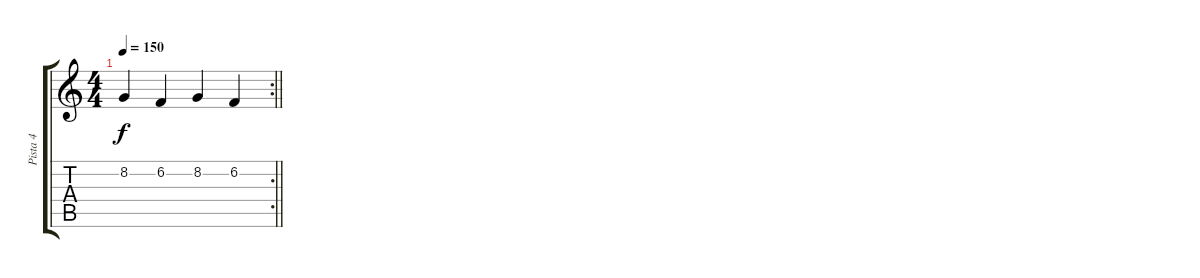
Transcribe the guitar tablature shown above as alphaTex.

\track ("Pista 4" "Pista 4") {instrument accordion}
\staff {score tabs}
\tuning (E4 B3 G3 D3 A2 E2) {hide}
\rc 2
\ts (4 4)
\tempo 150
\clef g2
\barLineRight lightlight
\ks c
8.2.4{dy f} 6.2.4 8.2.4 6.2.4
